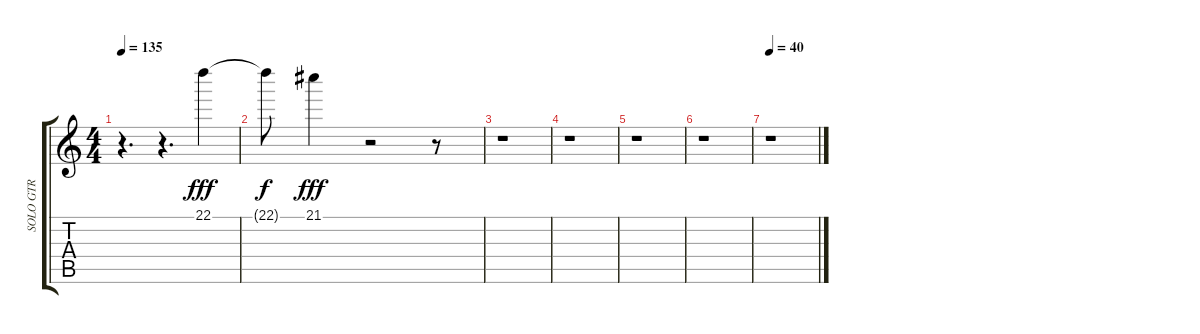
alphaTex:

\track ("SOLO GTR" "SOLO GTR") {instrument distortionguitar}
\staff {score tabs}
\tuning (E4 B3 G3 D3 A2 E2) {hide}
\ts (4 4)
\tempo 135
\clef g2
\ks c
r.4{d dy fff} r.4{d} 22.1.4 |
22.1{t}.8{dy f} 21.1.4{dy fff volume 10} r.2 r.8 |
r.1 |
r.1 |
r.1 |
r.1 |
\tempo 40
r.1
